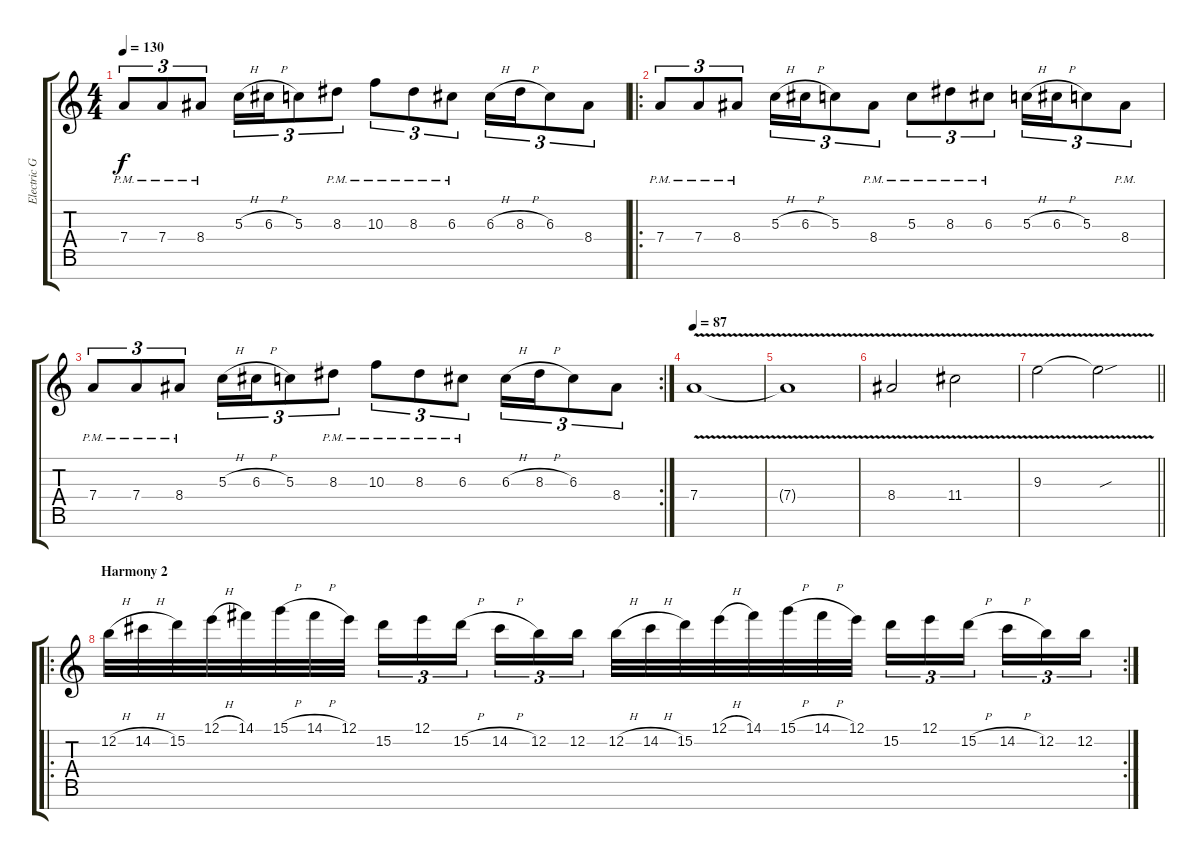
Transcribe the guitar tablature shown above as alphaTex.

\track ("Electric Guitar 2" "Electric G") {instrument distortionguitar}
\staff {score tabs}
\tuning (E4 B3 G3 D3 A2 E2 B1) {hide}
\ts (4 4)
\tempo 130
\clef g2
\ks c
7.4{pm}.8{tu (3 2) dy f} 7.4{pm}.8{tu (3 2)} 8.4{pm}.8{tu (3 2)} 5.3{h}.16{tu (3 2)} 6.3{h}.16{tu (3 2)} 5.3.8{tu (3 2)} 8.3{pm}.8{tu (3 2)} 10.3{pm}.8{tu (3 2)} 8.3{pm}.8{tu (3 2)} 6.3{pm}.8{tu (3 2)} 6.3{h}.16{tu (3 2)} 8.3{h}.16{tu (3 2)} 6.3.8{tu (3 2)} 8.4.8{tu (3 2)} |
\ro
7.4{pm}.8{tu (3 2)} 7.4{pm}.8{tu (3 2)} 8.4{pm}.8{tu (3 2)} 5.3{h}.16{tu (3 2)} 6.3{h}.16{tu (3 2)} 5.3.8{tu (3 2)} 8.4{pm}.8{tu (3 2)} 5.3{pm}.8{tu (3 2)} 8.3{pm}.8{tu (3 2)} 6.3{pm}.8{tu (3 2)} 5.3{h}.16{tu (3 2)} 6.3{h}.16{tu (3 2)} 5.3.8{tu (3 2)} 8.4{pm}.8{tu (3 2)} |
\rc 2
7.4{pm}.8{tu (3 2)} 7.4{pm}.8{tu (3 2)} 8.4{pm}.8{tu (3 2)} 5.3{h}.16{tu (3 2)} 6.3{h}.16{tu (3 2)} 5.3.8{tu (3 2)} 8.3{pm}.8{tu (3 2)} 10.3{pm}.8{tu (3 2)} 8.3{pm}.8{tu (3 2)} 6.3{pm}.8{tu (3 2)} 6.3{h}.16{tu (3 2)} 8.3{h}.16{tu (3 2)} 6.3.8{tu (3 2)} 8.4.8{tu (3 2)} |
\tempo 87
7.4{v}.1 |
7.4{t}.1 |
8.4{v}.2 11.4{v}.2 |
\barLineRight lightlight
9.3{v}.2 9.3{sou t}.2 |
\ro
\rc 2
\section ("" "Harmony 2")
12.2{h}.32 14.2{h}.32 15.2.32 12.1{h}.32 14.1.32 15.1{h}.32 14.1{h}.32 12.1.32 15.2.16{tu (3 2)} 12.1.16{tu (3 2)} 15.2{h}.16{tu (3 2) beam splitsecondary} 14.2{h}.16{tu (3 2)} 12.2.16{tu (3 2)} 12.2.16{tu (3 2)} 12.2{h}.32 14.2{h}.32 15.2.32 12.1{h}.32 14.1.32 15.1{h}.32 14.1{h}.32 12.1.32 15.2.16{tu (3 2)} 12.1.16{tu (3 2)} 15.2{h}.16{tu (3 2) beam splitsecondary} 14.2{h}.16{tu (3 2)} 12.2.16{tu (3 2)} 12.2.16{tu (3 2)}
